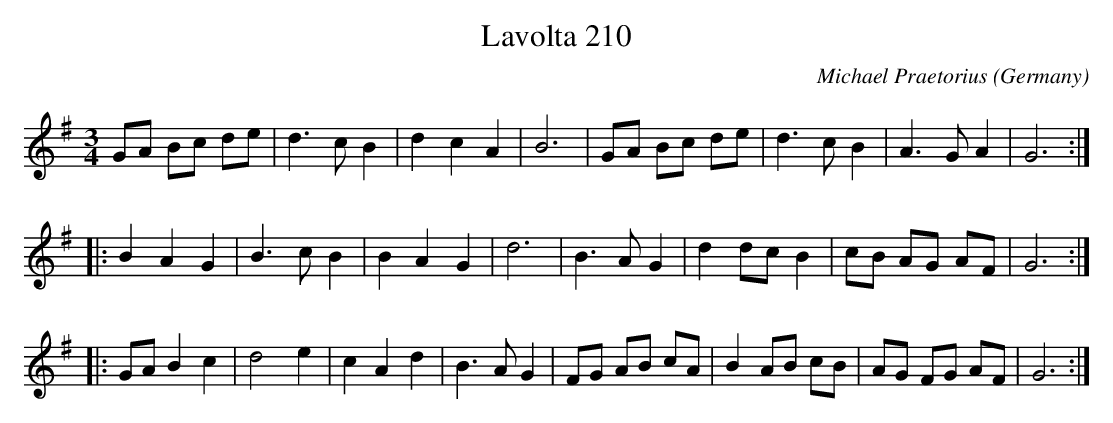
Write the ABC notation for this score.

X:1
T:Lavolta 210
C:Michael Praetorius
L:1/8
M:3/4
O:Germany
K:G major
GA Bc de|d3c B2|d2c2A2|B6|GA Bc de|d3c B2|A3G A2|G6:|
|:B2A2G2|B3c B2|B2A2G2|d6|B3A G2|d2dc B2|cB AG AF|G6:|
|:GA B2c2|d4e2|c2A2d2|B3A G2|FG AB cA|B2AB cB|AG FG AF|G6:|
